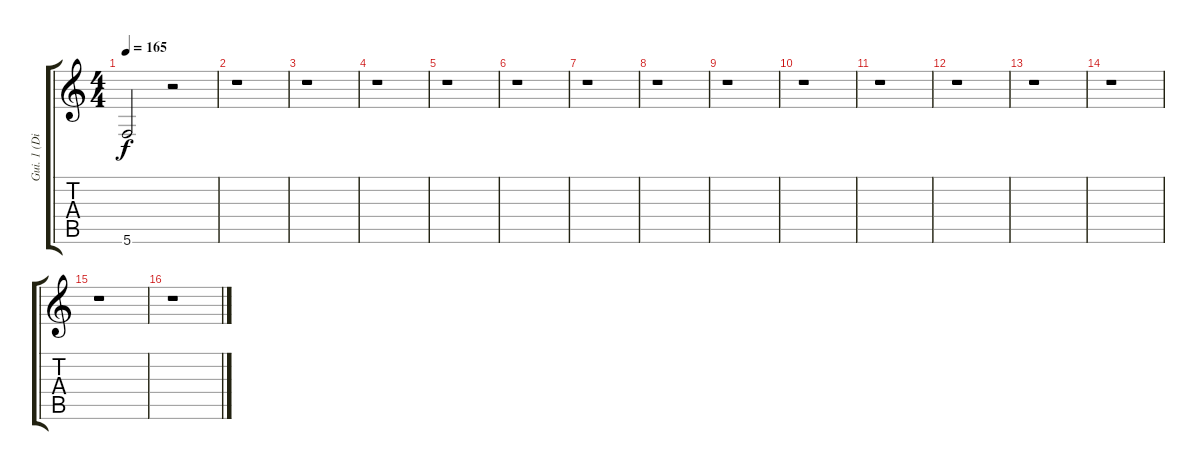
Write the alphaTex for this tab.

\track ("Gui. 1 (Dis.)" "Gui. 1 (Di") {instrument distortionguitar}
\staff {score tabs}
\tuning (D4 A3 F3 C3 G2 C2) {hide}
\ts (4 4)
\tempo 165
\clef g2
\ks c
5.6.2{dy f volume 6} r.2{volume 13} |
r.1 |
r.1 |
r.1 |
r.1 |
r.1 |
r.1 |
r.1 |
r.1 |
r.1 |
r.1 |
r.1 |
r.1 |
r.1 |
r.1 |
r.1
